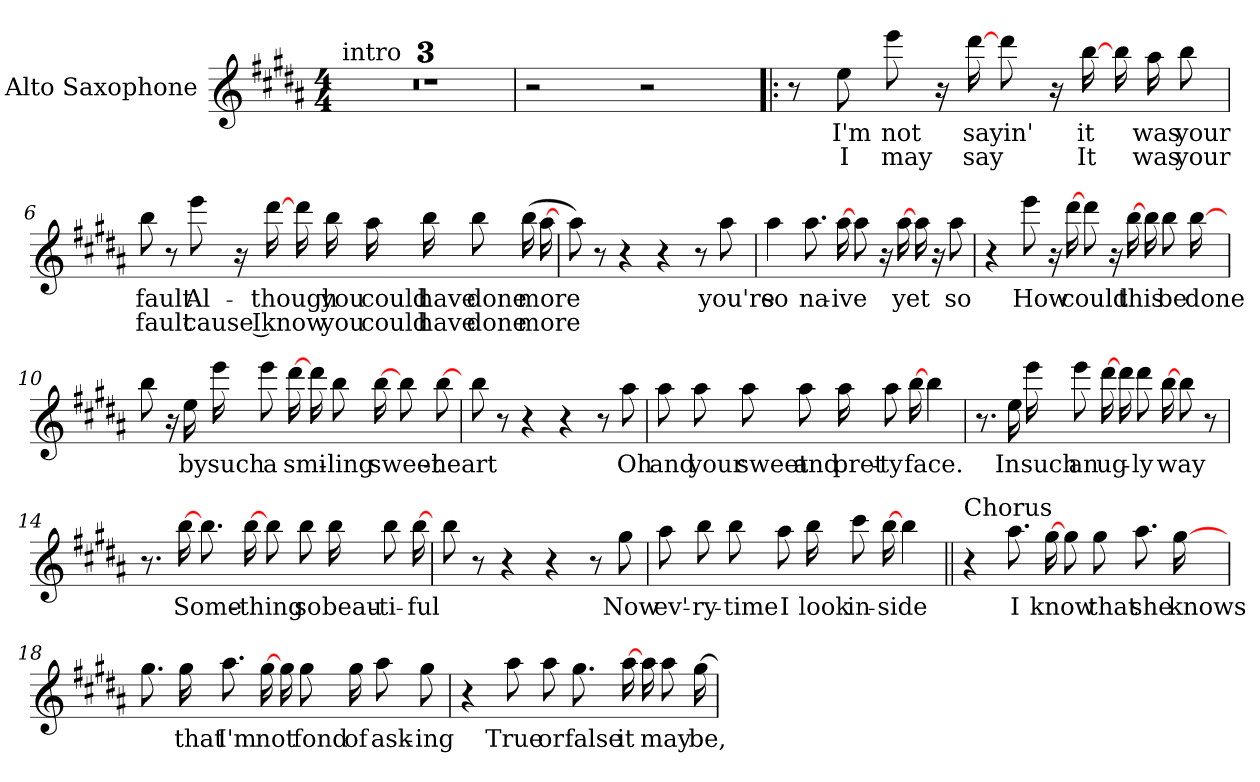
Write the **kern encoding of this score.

**kern	**text	**text
*part1	*part1	*part1
*staff1	*staff1	*staff1
*I"Alto Saxophone	*	*
*I'A. Sax.	*	*
*clefG2	*	*
*ITrd5c9	*	*
*k[f#c#g#d#a#]	*	*
*g#:	*	*
*M4/4	*	*
=1	=1	=1
!LO:TX:a:t=intro	!	!
1r	.	.
=2	=2	=2
1r	.	.
=3	=3	=3
1r	.	.
=4	=4	=4
2r	.	.
2r	.	.
=5!|:	=5!|:	=5!|:
8r	.	.
8g#	-I'm	-I
8gg#L	-not	-may
16r	.	.
[16ff#	-sayin'	-say
8ff#L	.	.
16r	.	.
[16dd#	-it	-It
16dd#LL	.	.
16cc#	-was	-was
8dd#	-your	-your
=6	=6	=6
8dd#L	-fault	-fault
8r	.	.
8gg#L	-Al-	-cause I
16r	.	.
[16ff#	-though	-know
16ff#LL	.	.
16dd#	-you	-you
16cc#	-could	-could
16dd#	-have	-have
8dd#L	-done	-done
(16dd#	-more	-more
[16cc#	.	.
=7	=7	=7
8cc#L)	.	.
8r	.	.
4r	.	.
4r	.	.
8r	.	.
8cc#	-you're	.
=8	=8	=8
4cc#	-so	.
8.cc#L	-na-	.
[16cc#	-ive	.
8cc#L	.	.
16r	.	.
[16cc#	-yet	.
16cc#LL	.	.
16r	.	.
8cc#	-so	.
=9	=9	=9
4r	.	.
8gg#L	-How	.
16r	.	.
[16ff#	-could	.
8ff#L	.	.
16r	.	.
[16dd#	-this	.
16dd#LL	.	.
8dd#	-be	.
[16dd#	-done	.
=10	=10	=10
8dd#L	.	.
16r	.	.
16g#	-by	.
16gg#LL	-such	.
8gg#	-a	.
[16ff#	-smi-	.
16ff#LL	.	.
8dd#	-ling	.
[16dd#	-sweet-	.
8dd#L	.	.
[8dd#	-heart	.
=11	=11	=11
8dd#L	.	.
8r	.	.
4r	.	.
4r	.	.
8r	.	.
8cc#	-Oh	.
=12	=12	=12
8cc#L	-and	.
8cc#	-your	.
8cc#	-sweet	.
8cc#	-and	.
16cc#LL	-pret-	.
8cc#	-ty	.
[16dd#	-face.	.
4dd#	.	.
=13	=13	=13
8.r	.	.
16g#	-In	.
16gg#LL	-such	.
8gg#	-an	.
[16ff#	-ug-	.
16ff#LL	.	.
8ff#	-ly	.
[16dd#	-way	.
8dd#L	.	.
8r	.	.
=14	=14	=14
8.r	.	.
[16dd#	-Some-	.
8.dd#L	.	.
[16dd#	-thing	.
8dd#L	.	.
8dd#	-so	.
16dd#LL	-beau-	.
8dd#	-ti-	.
[16dd#	-ful	.
=15	=15	=15
8dd#L	.	.
8r	.	.
4r	.	.
4r	.	.
8r	.	.
8b	-Now	.
=16	=16	=16
8cc#L	-ev'-	.
8dd#	-ry-	.
8dd#	-time	.
8cc#	-I	.
16dd#LL	-look	.
8ee	-in-	.
[16dd#	-side	.
4dd#	.	.
=17||	=17||	=17||
!LO:TX:a:t=Chorus	!	!
4r	.	.
8.cc#L	-I	.
[16b	-know	.
8bL	.	.
8b	-that	.
8.cc#L	-she	.
[16b	-knows	.
=18	=18	=18
8.bL	.	.
16b	-that	.
8.cc#L	-I'm	.
[16b	-not	.
16bLL	.	.
8b	-fond	.
16b	-of	.
8cc#L	-ask-	.
8b	-ing	.
=19	=19	=19
4r	.	.
8cc#L	-True	.
8cc#	-or	.
8.bL	-false	.
[16cc#	-it	.
16cc#LL	.	.
8cc#	-may	.
[16b	-be,	.
=	=	=
*-	*-	*-
